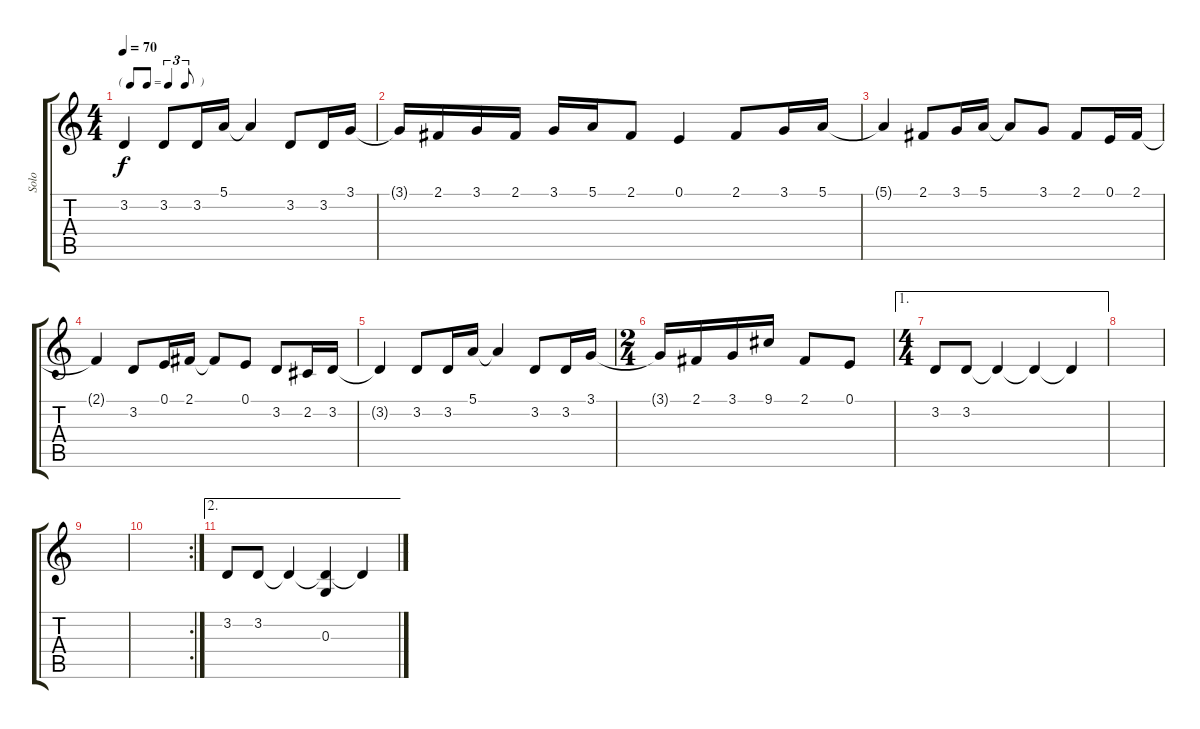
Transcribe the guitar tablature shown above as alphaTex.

\track ("Solo" "Solo") {instrument tangoaccordion}
\staff {score tabs}
\tuning (E4 B3 G3 D3 A2 E2) {hide}
\ts (4 4)
\tf triplet8th
\tempo 70
\clef g2
\ks c
3.2{t}.4{dy f} 3.2.8 3.2.16 5.1.16 5.1{t}.4 3.2.8 3.2.16 3.1.16 |
3.1{t}.16 2.1.16 3.1.16 2.1.16 3.1.16 5.1.16 2.1.8 0.1.4 2.1.8 3.1.16 5.1.16 |
5.1{t}.4 2.1.8 3.1.16 5.1.16 5.1{t}.8 3.1.8 2.1.8 0.1.16 2.1.16 |
2.1{t}.4 3.2.8 0.1.16 2.1.16 2.1{t}.8 0.1.8 3.2.8 2.2.16 3.2.16 |
3.2{t}.4 3.2.8 3.2.16 5.1.16 5.1{t}.4 3.2.8 3.2.16 3.1.16 |
\ts (2 4)
3.1{t}.16 2.1.16 3.1.16 9.1.16 2.1.8 0.1.8 |
\ae 1
\ts (4 4)
3.2.8 3.2.8 3.2{t}.4 3.2{t}.4 3.2{t}.4 |
|
|
\rc 2
|
\ae 2
3.2.8 3.2.8 3.2{t}.4 (3.2{t} 0.3).4 3.2{t}.4
